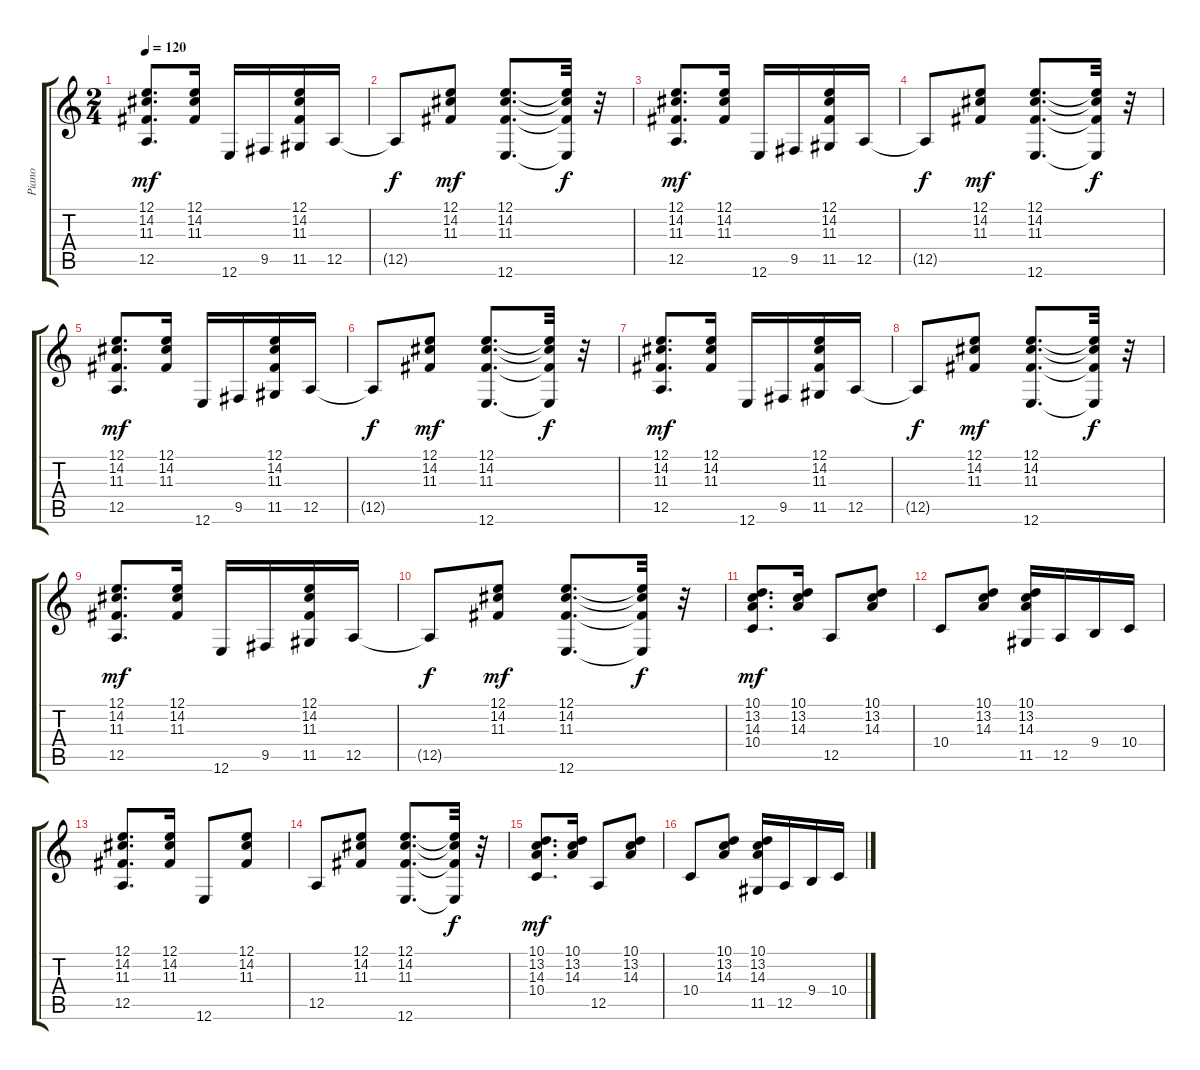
\track ("Piano" "Piano") {instrument acousticgrandpiano}
\staff {score tabs}
\tuning (E4 B3 G3 D3 A2 E2) {hide}
\ts (2 4)
\tempo 120
\clef g2
\ks c
(12.1 14.2 11.3 12.5).8{d dy mf} (12.1 14.2 11.3).16 12.6.16 9.5.16 (12.1 14.2 11.3 11.5).16 12.5.16 |
12.5{t}.8{dy f} (12.1 14.2 11.3).8{dy mf} (12.1 14.2 11.3 12.6).8{d} (12.1{t} 14.2{t} 11.3{t} 12.6{t}).32{dy f} r.32 |
(12.1 14.2 11.3 12.5).8{d dy mf} (12.1 14.2 11.3).16 12.6.16 9.5.16 (12.1 14.2 11.3 11.5).16 12.5.16 |
12.5{t}.8{dy f} (12.1 14.2 11.3).8{dy mf} (12.1 14.2 11.3 12.6).8{d} (12.1{t} 14.2{t} 11.3{t} 12.6{t}).32{dy f} r.32 |
(12.1 14.2 11.3 12.5).8{d dy mf} (12.1 14.2 11.3).16 12.6.16 9.5.16 (12.1 14.2 11.3 11.5).16 12.5.16 |
12.5{t}.8{dy f} (12.1 14.2 11.3).8{dy mf} (12.1 14.2 11.3 12.6).8{d} (12.1{t} 14.2{t} 11.3{t} 12.6{t}).32{dy f} r.32 |
(12.1 14.2 11.3 12.5).8{d dy mf} (12.1 14.2 11.3).16 12.6.16 9.5.16 (12.1 14.2 11.3 11.5).16 12.5.16 |
12.5{t}.8{dy f} (12.1 14.2 11.3).8{dy mf} (12.1 14.2 11.3 12.6).8{d} (12.1{t} 14.2{t} 11.3{t} 12.6{t}).32{dy f} r.32 |
(12.1 14.2 11.3 12.5).8{d dy mf} (12.1 14.2 11.3).16 12.6.16 9.5.16 (12.1 14.2 11.3 11.5).16 12.5.16 |
12.5{t}.8{dy f} (12.1 14.2 11.3).8{dy mf} (12.1 14.2 11.3 12.6).8{d} (12.1{t} 14.2{t} 11.3{t} 12.6{t}).32{dy f} r.32 |
(10.1 13.2 14.3 10.4).8{d dy mf} (10.1 13.2 14.3).16 12.5.8 (10.1 13.2 14.3).8 |
10.4.8 (10.1 13.2 14.3).8 (10.1 13.2 14.3 11.5).16 12.5.16 9.4.16 10.4.16 |
(12.1 14.2 11.3 12.5).8{d} (12.1 14.2 11.3).16 12.6.8 (12.1 14.2 11.3).8 |
12.5.8 (12.1 14.2 11.3).8 (12.1 14.2 11.3 12.6).8{d} (12.1{t} 14.2{t} 11.3{t} 12.6{t}).32{dy f} r.32 |
(10.1 13.2 14.3 10.4).8{d dy mf} (10.1 13.2 14.3).16 12.5.8 (10.1 13.2 14.3).8 |
10.4.8 (10.1 13.2 14.3).8 (10.1 13.2 14.3 11.5).16 12.5.16 9.4.16 10.4.16
